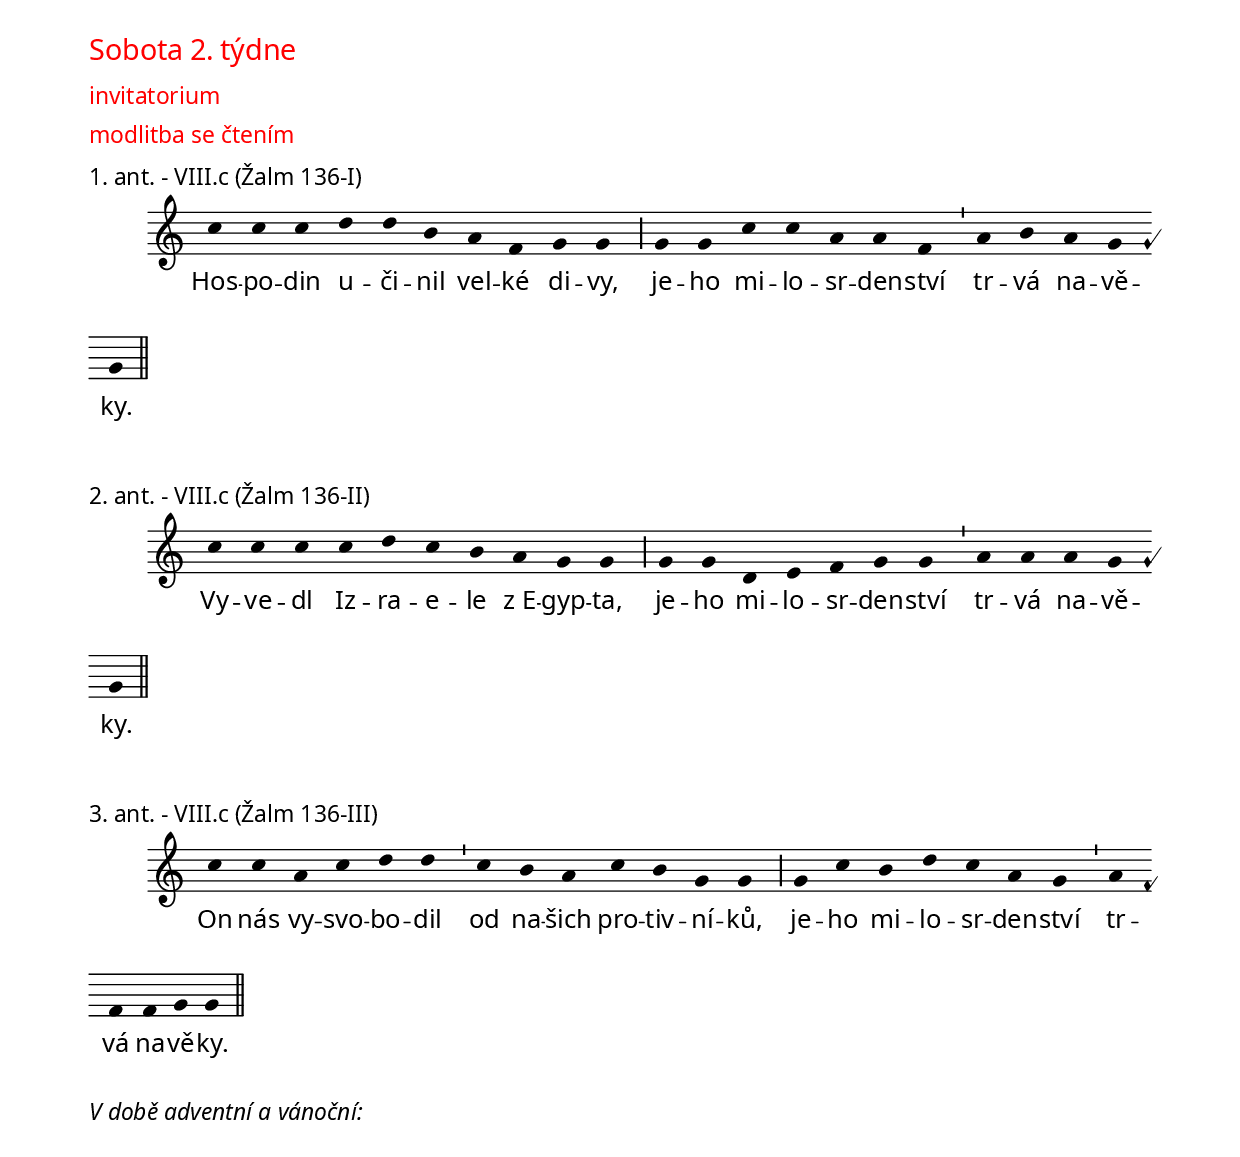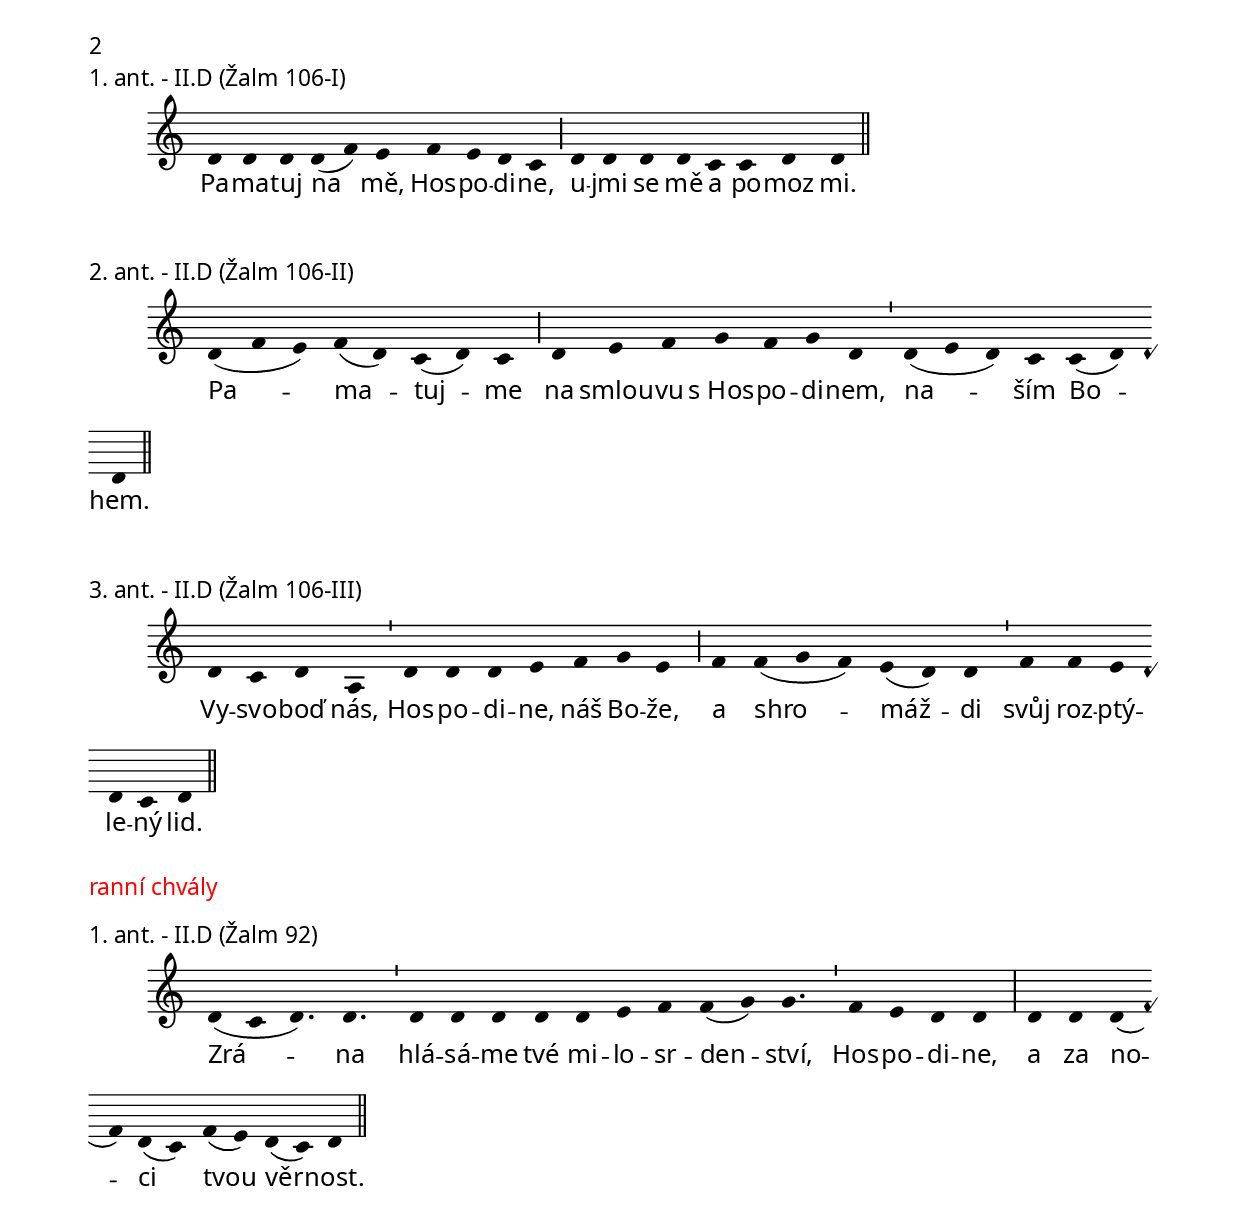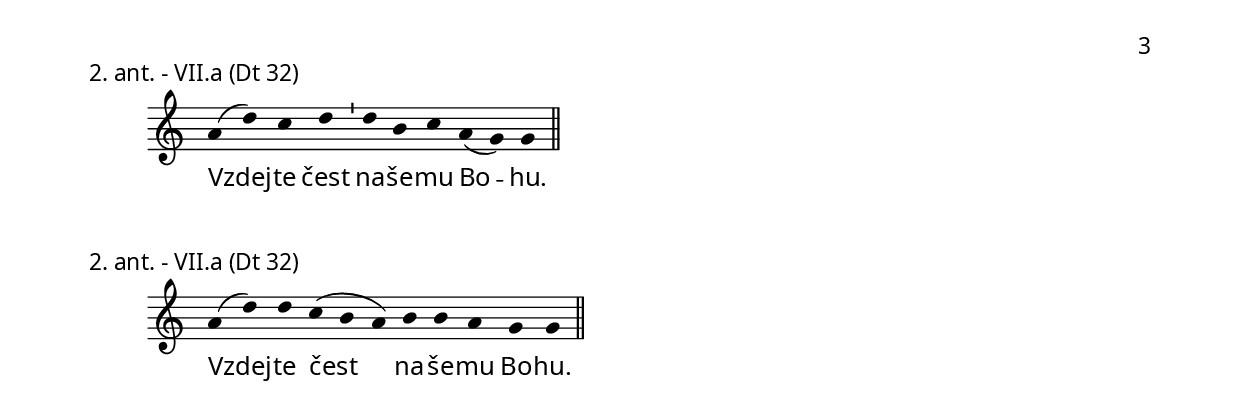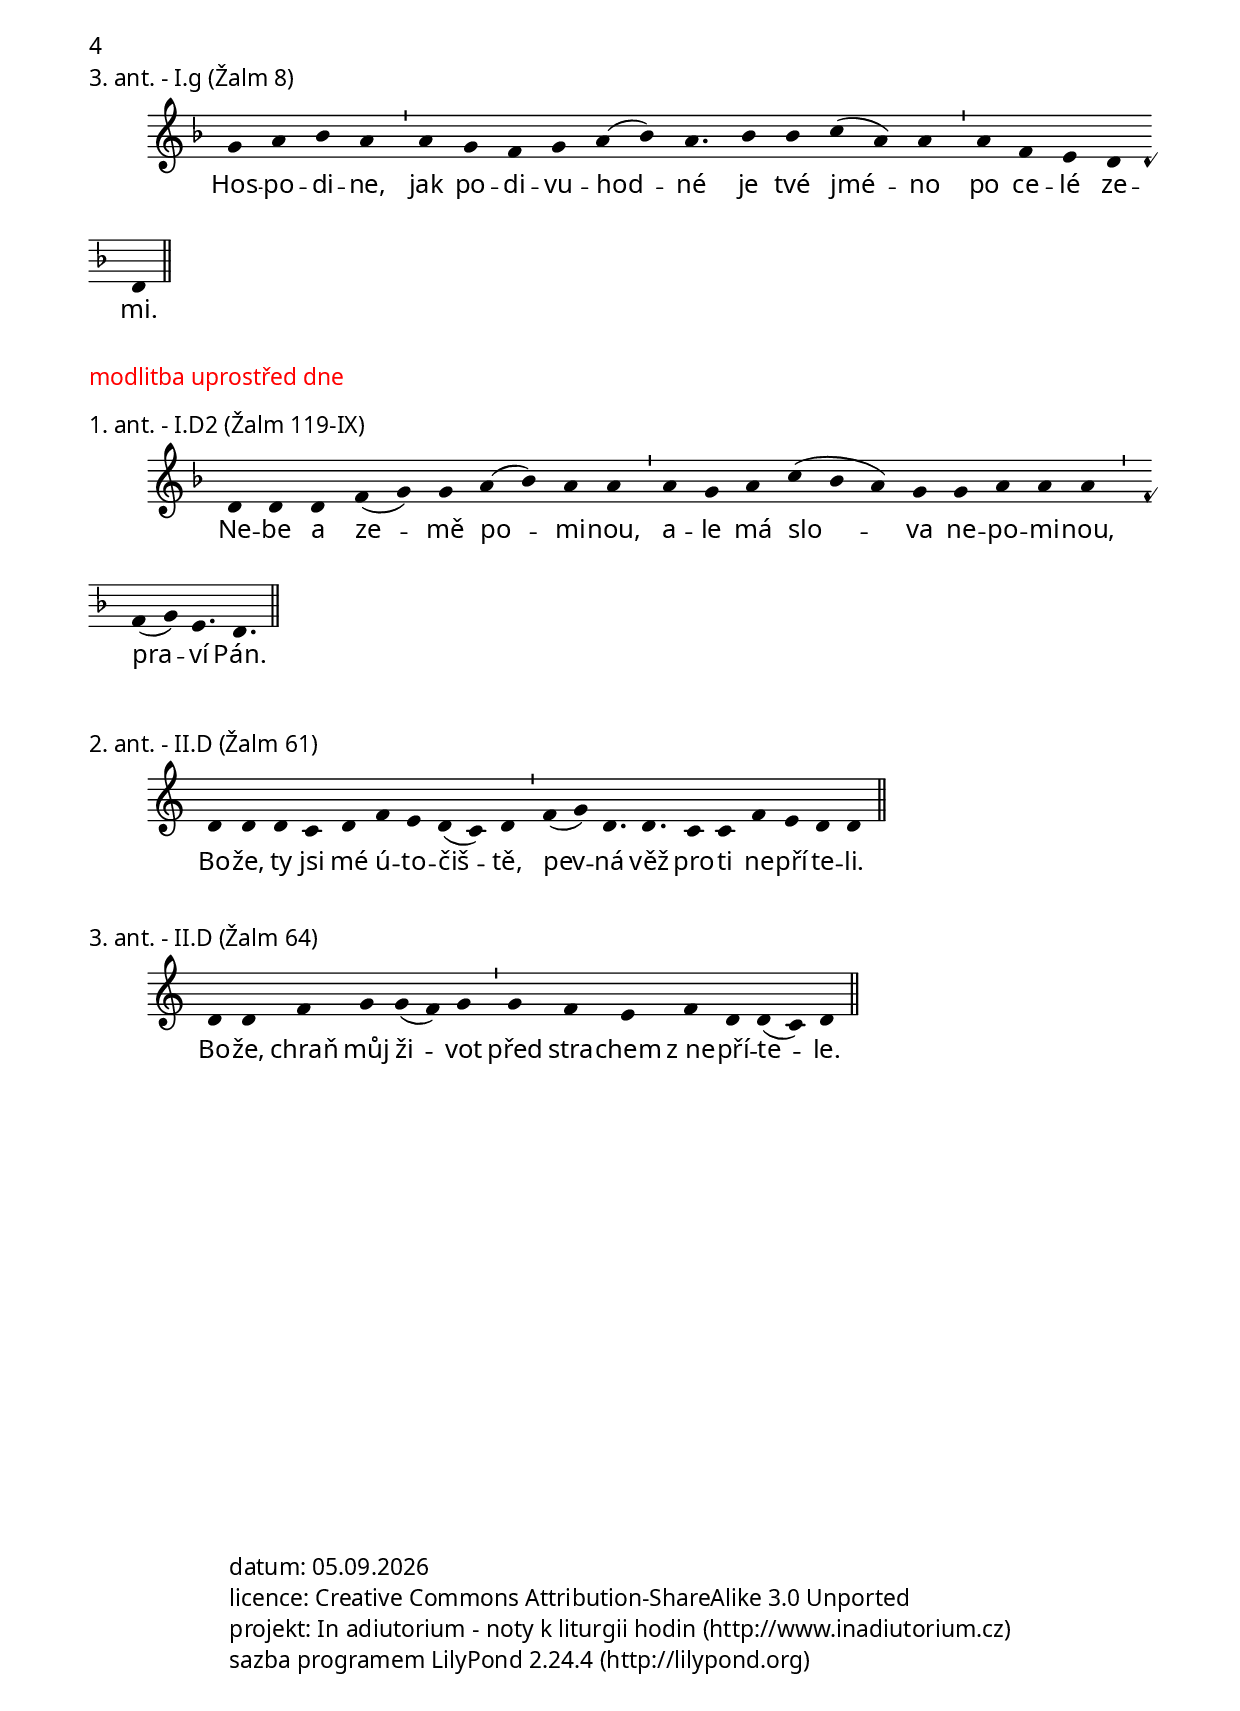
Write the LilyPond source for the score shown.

\include "../spolecne.ly"

\markup {\nadpisDen {Sobota 2. týdne}}

\markup {\nadpisHodinka {"invitatorium"}}

%\score { \tIIsobotaInvitatorium }

\markup {\nadpisHodinka {"modlitba se čtením"}}

% zalm neni nevhodne zpivat responsorialne;
% pak kantor zpiva prvni polovinu kazdeho verse
% * na druhou polovinu napevu VIII.G
% * nebo treba ||c|| ǵ (g) g
% a chor odpovida druhou polovinou antifony

\score {
  \relative c'' {
    \choralniRezim
    c4 c c d d b a f g g \barMaior
    g4 g c c a a f \barMin a b a g g \barFinalis
  }
  \addlyrics {
    Hos -- po -- din u -- či -- nil vel -- ké di -- vy,
    je -- ho mi -- lo -- sr -- den -- ství tr -- vá na -- vě -- ky.
  }
  \header {
    quid = "1. ant."
    modus = "VIII"
    differentia = "c" 
    psalmus = "Žalm 136-I"
    id = ""
    piece = \markup {\sestavTitulek}
  }
}

\score {
  \relative c'' {
    \choralniRezim
    c4 c c c d c b a g g \barMaior
    g g d e f g g \barMin a a a g g \barFinalis
  }
  \addlyrics {
    Vy -- ve -- dl Iz -- ra -- e -- le z_E -- gyp -- ta,
    je -- ho mi -- lo -- sr -- den -- ství tr -- vá na -- vě -- ky.
  }
  \header {
    quid = "2. ant."
    modus = "VIII"
    differentia = "c" 
    psalmus = "Žalm 136-II"
    id = ""
    piece = \markup {\sestavTitulek}
  }
}

\score {
  \relative c'' {
    \choralniRezim
    c c a c d d \barMin c b a c b g g \barMaior
    g c b d c a g \barMin a f f g g \barFinalis
  }
  \addlyrics {
    On nás vy -- svo -- bo -- dil od na -- šich pro -- tiv -- ní -- ků,
    je -- ho mi -- lo -- sr -- den -- ství tr -- vá na -- vě -- ky.
  }
  \header {
    quid = "3. ant."
    modus = "VIII"
    differentia = "c" 
    psalmus = "Žalm 136-III"
    id = ""
    piece = \markup {\sestavTitulek}
  }
}

\markup\italic{V době adventní a vánoční:}

\score {
  \relative c' {
    \choralniRezim
    d4 d d d( f) e f e d c \barMaior
    d d d d c c d d \barFinalis
  }
  \addlyrics {
    Pa -- ma -- tuj na mě, Hos -- po -- di -- ne,
    u -- jmi se mě a po -- moz mi.
  }
  \header {
    quid = "1. ant."
    modus = "II"
    differentia = "D" 
    psalmus = "Žalm 106-I"
    id = ""
    piece = \markup {\sestavTitulek}
  }
}

\score {
  \relative c' {
    \choralniRezim
    d4( f e) f( d) c( d) c \barMaior
    d e f g f g d \barMin
    d( e d) c c( d) d \barFinalis
  }
  \addlyrics {
    Pa -- ma -- tuj -- me 
    na smlou -- vu s_Hos -- po -- di -- nem,
    na -- ším Bo -- hem.
  }
  \header {
    quid = "2. ant."
    modus = "II"
    differentia = "D" 
    psalmus = "Žalm 106-II"
    id = ""
    piece = \markup {\sestavTitulek}
  }
}

\score {
  \relative c' {
    \choralniRezim
    d4 c d a \barMin d d d e f g e \barMaior
    f f( g f) e( d) d \barMin f f e d c d \barFinalis
  }
  \addlyrics {
    Vy -- svo -- boď nás, Hos -- po -- di -- ne, náš Bo -- že,
    a shro -- máž -- di svůj roz -- ptý -- le -- ný lid.
  }
  \header {
    quid = "3. ant."
    modus = "II"
    differentia = "D" 
    psalmus = "Žalm 106-III"
    id = ""
    piece = \markup {\sestavTitulek}
  }
}

\markup {\nadpisHodinka {"ranní chvály"}}

\score {
  \relative c' {
    \choralniRezim
    d4( c d4.) d \barMin d4 d d d d e f f( g) g4. \barMin
    f4 e d d \barMax
    d4 d d( f) d( c) f( e) d( c) d \barFinalis
  }
  \addlyrics {
    Zrá -- na hlá -- sá -- me tvé mi -- lo -- sr -- den -- ství,
    Hos -- po -- di -- ne,
    a za no -- ci tvou věr -- nost.
  }
  \header {
    quid = "1. ant."
    modus = "II"
    differentia = "D" 
    psalmus = "Žalm 92"
    id = "rch-ant1"
    piece = \markup {\sestavTitulek}
  }
}

\pageBreak

\score {
  \relative c'' {
    \choralniRezim
    a4( d) c d \barMin d b c a( g) g \barFinalis
  }
  \addlyrics {
    Vzdej -- te čest na -- še -- mu Bo -- hu.
  }
  \header {
    quid = "2. ant."
    modus = "VII"
    differentia = "a" 
    psalmus = "Dt 32"
    id = "rch-ant2"
    piece = \markup {\sestavTitulek}
  }
}

\score {
  \relative c'' {
    \choralniRezim
    a4( d) d c( b a) b b a g g \barFinalis
  }
  \addlyrics {
    Vzdej -- te čest na -- še -- mu Bo -- hu.
  }
  \header {
    quid = "2. ant."
    modus = "VII"
    differentia = "a" 
    psalmus = "Dt 32"
    id = "rch-ant2"
    piece = \markup {\sestavTitulek}
  }
}

\pageBreak

\score {
  \relative c'' {
    \choralniRezim
    \key f \major
    g4 a bes a \barMin a g f g a( bes) a4. bes4 bes c( a) a \barMin
    a f e d d \barFinalis
  }
  \addlyrics {
    Hos -- po -- di -- ne, jak po -- di -- vu -- hod -- né
    je tvé jmé -- no po ce -- lé ze -- mi.
  }
  \header {
    quid = "3. ant."
    modus = "I"
    differentia = "g" 
    psalmus = "Žalm 8"
    id = "rch-ant3"
    piece = \markup {\sestavTitulek}
  }
}

%\score { \tIIsobotaAntBenedictus }

\markup {\nadpisHodinka {"modlitba uprostřed dne"}}

\score {
  \relative c' {
    \choralniRezim
    \key f \major
    d4 d d f( g) g a( bes) a a \barMin
    a g a c( bes a) g g a a a \barMin
    f( g) e4. d \barFinalis
  }
  \addlyrics {
    Ne -- be a ze -- mě po -- mi -- nou, a -- le má slo -- va ne -- po -- mi -- nou,
    pra -- ví Pán.
  }
  \header {
    quid = "1. ant."
    modus = "I"
    differentia = "D2" 
    psalmus = "Žalm 119-IX"
    id = "up-ant1"
    piece = \markup {\sestavTitulek}
  }
}

\score {
  \relative c' {
    \choralniRezim
    d4 d d c d f e d( c) d \barMin f( g) d4. d c4 c f e d d \barFinalis
  }
  \addlyrics {
    Bo -- že, ty jsi mé ú -- to -- čiš -- tě,
    pev -- ná věž pro -- ti ne -- pří -- te -- li.
  }
  \header {
    quid = "2. ant."
    modus = "II"
    differentia = "D" 
    psalmus = "Žalm 61"
    id = "up-ant2"
    piece = \markup {\sestavTitulek}
  }
}

\score {
  \relative c' {
    \choralniRezim
    d4 d f g g( f) g \barMin g f e f d d( c) d \barFinalis
  }
  \addlyrics {
    Bo -- že, chraň můj ži -- vot před stra -- chem z_ne -- pří -- te -- le.
  }
  \header {
    quid = "3. ant."
    modus = "II"
    differentia = "D" 
    psalmus = "Žalm 64"
    id = "up-ant3"
    piece = \markup {\sestavTitulek}
  }
}
